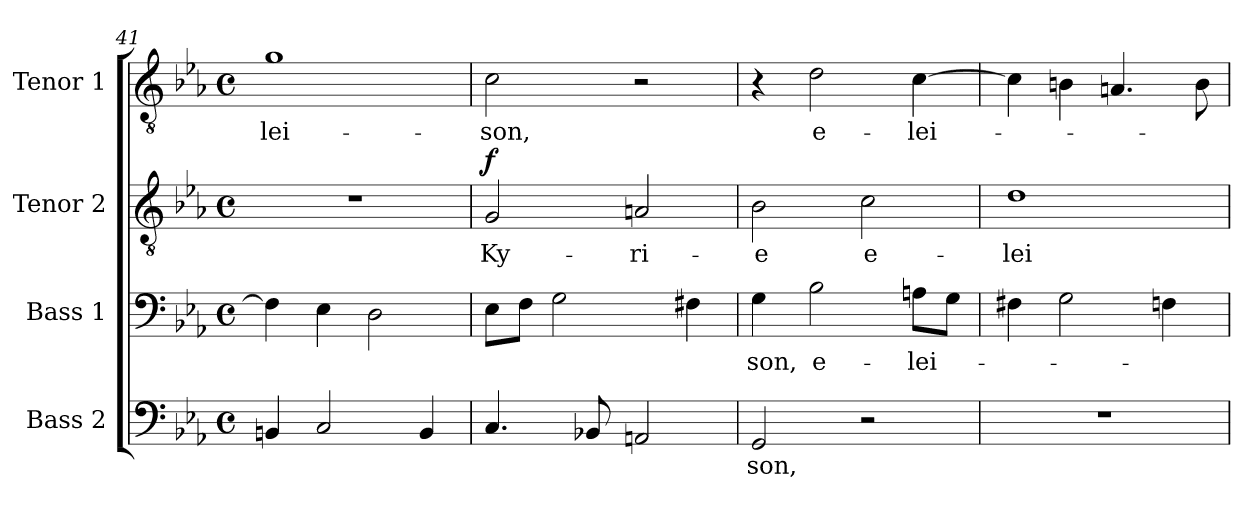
**kern	**text	**kern	**text	**kern	**text	**dynam	**kern	**text
*part4	*part4	*part3	*part3	*part2	*part2	*part2	*part1	*part1
*staff4	*staff4	*staff3	*staff3	*staff2	*staff2	*staff2	*staff1	*staff1
*I"Bass 2	*	*I"Bass 1	*	*I"Tenor 2	*	*	*I"Tenor 1	*
*I'B. 2	*	*I'B. 1	*	*I'T. 2	*	*	*I'T. 1	*
*clefF4	*	*clefF4	*	*clefGv2	*	*	*clefGv2	*
*k[b-e-a-]	*	*k[b-e-a-]	*	*k[b-e-a-]	*	*	*k[b-e-a-]	*
*E-:	*	*E-:	*	*E-:	*	*	*E-:	*
*M4/4	*	*M4/4	*	*M4/4	*	*	*M4/4	*
*met(c)	*	*met(c)	*	*met(c)	*	*	*met(c)	*
=41	=41	=41	=41	=41	=41	=41	=41	=41
!	!	!	!	!	!	!	!	!LO:LY:b
4BBn/	.	4F\]	.	1r	.	.	1g	-lei-
2C/	.	4E-\	.	.	.	.	.	.
.	.	2D\	.	.	.	.	.	.
4BB/	.	.	.	.	.	.	.	.
!!LO:LB:g=z
=42	=42	=42	=42	=42	=42	=42	=42	=42
!	!	!	!	!	!LO:LY:b	!LO:DY:a	!	!LO:LY:b
4.C/	.	8E-\L	.	2G/	Ky-	f	2c\	-son,
.	.	8F\J	.	.	.	.	.	.
.	.	2G\	.	.	.	.	.	.
8BB-X/	.	.	.	.	.	.	.	.
!	!	!	!	!	!LO:LY:b	!	!	!
2AAn/	.	.	.	2An/	-ri-	.	2r	.
.	.	4F#X\	.	.	.	.	.	.
=43	=43	=43	=43	=43	=43	=43	=43	=43
!	!LO:LY:b	!	!LO:LY:b	!	!LO:LY:b	!	!	!
2GG/	-son,	4G\	-son,	2B-\	-e	.	4r	.
!	!	!	!LO:LY:b	!	!	!	!	!LO:LY:b
.	.	2B-\	e-	.	.	.	2d\	e-
!	!	!	!	!	!LO:LY:b	!	!	!
2r	.	.	.	2c\	e-	.	.	.
!	!	!	!LO:LY:b	!	!	!	!	!LO:LY:b
.	.	8An\L	-lei-	.	.	.	[4c\	-lei-
.	.	8G\J	.	.	.	.	.	.
=44	=44	=44	=44	=44	=44	=44	=44	=44
!	!	!	!	!	!LO:LY:b	!	!	!
1r	.	4F#X\	.	1d	-lei-	.	4c\]	.
.	.	2G\	.	.	.	.	4Bn\	.
.	.	.	.	.	.	.	4.An/	.
.	.	4Fn\	.	.	.	.	.	.
.	.	.	.	.	.	.	8B\	.
=	=	=	=	=	=	=	=	=
*-	*-	*-	*-	*-	*-	*-	*-	*-
